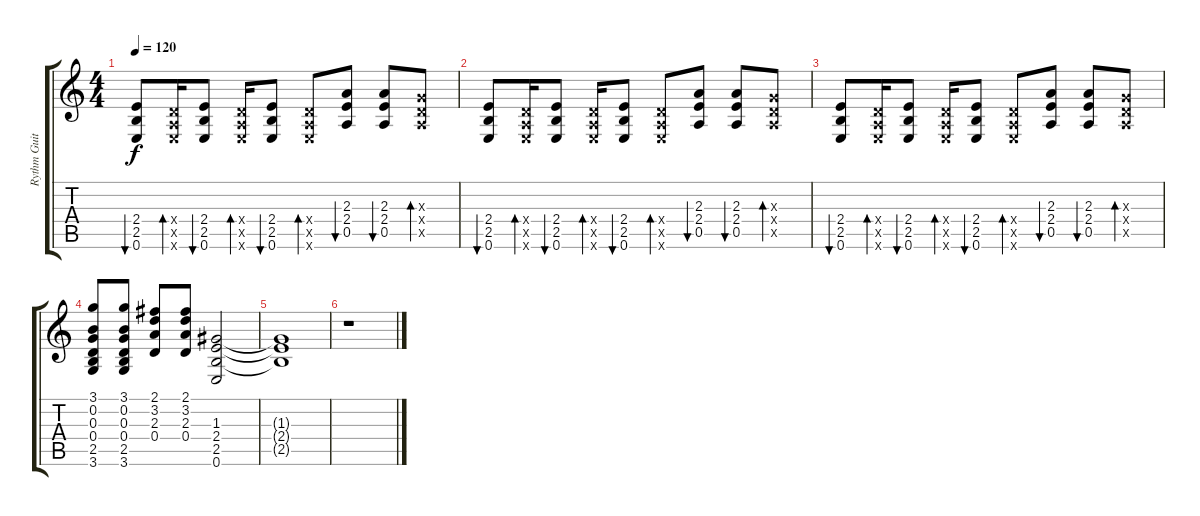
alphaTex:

\track ("Rythm Guitar" "Rythm Guit") {instrument distortionguitar}
\staff {score tabs}
\tuning (E4 B3 G3 D3 A2 E2) {hide}
\ts (4 4)
\tempo 120
\clef g2
\ks c
(2.4 2.5 0.6).8{bu 60 dy f volume 8} (0.4{x} 0.5{x} 0.6{x}).16{bd 60} (2.4 2.5 0.6).8{bu 60} (0.4{x} 0.5{x} 0.6{x}).16{bd 60} (2.4 2.5 0.6).8{bu 60} (0.4{x} 0.5{x} 0.6{x}).8{bd 60} (2.3 2.4 0.5).8{bu 60} (2.3 2.4 0.5).8{bu 60} (0.3{x} 0.4{x} 0.5{x}).8{bd 60} |
(2.4 2.5 0.6).8{bu 60 volume 6} (0.4{x} 0.5{x} 0.6{x}).16{bd 60} (2.4 2.5 0.6).8{bu 60} (0.4{x} 0.5{x} 0.6{x}).16{bd 60} (2.4 2.5 0.6).8{bu 60} (0.4{x} 0.5{x} 0.6{x}).8{bd 60} (2.3 2.4 0.5).8{bu 60} (2.3 2.4 0.5).8{bu 60} (0.3{x} 0.4{x} 0.5{x}).8{bd 60} |
(2.4 2.5 0.6).8{bu 60 volume 4} (0.4{x} 0.5{x} 0.6{x}).16{bd 60} (2.4 2.5 0.6).8{bu 60} (0.4{x} 0.5{x} 0.6{x}).16{bd 60} (2.4 2.5 0.6).8{bu 60} (0.4{x} 0.5{x} 0.6{x}).8{bd 60} (2.3 2.4 0.5).8{bu 60} (2.3 2.4 0.5).8{bu 60} (0.3{x} 0.4{x} 0.5{x}).8{bd 60} |
(3.1 0.2 0.3 0.4 2.5 3.6).8{volume 0} (3.1 0.2 0.3 0.4 2.5 3.6).8 (2.1 3.2 2.3 0.4).8 (2.1 3.2 2.3 0.4).8 (1.3 2.4 2.5 0.6).2 |
(1.3{t} 2.4{t} 2.5{t}).1 |
r.1
